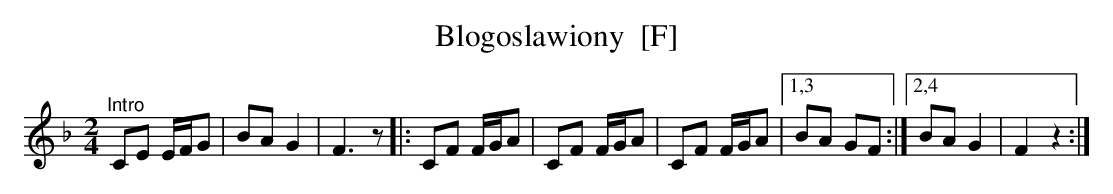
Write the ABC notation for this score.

X:1
T: B\logos\lawiony  [F]
M: 2/4
L: 1/16
K: F
"^Intro"C2E2 EFG2 | B2A2 G4 | F6 z2 \
|: C2F2 FGA2 | C2F2 FGA2 | C2F2 FGA2 \
|1,3 B2A2 G2F2 :|2,4 B2A2 G4 | F4 z4 :|
